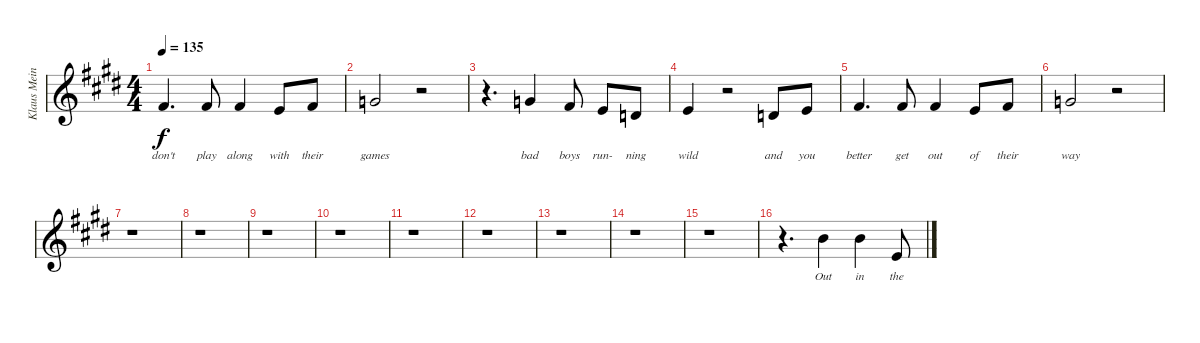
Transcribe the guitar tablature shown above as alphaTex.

\track ("Klaus Meine Vocals" "Klaus Mein") {instrument lead2sawtooth}
\staff {score}
\tuning (E4 B3 G3 D3 A2 E2) {hide}
\ts (4 4)
\tempo 135
\clef g2
\ks e
11.3.4{d lyrics (0 "don't") lyrics (1 "") lyrics (2 "") lyrics (3 "") lyrics (4 "") dy f} 11.3.8{lyrics (0 "play") lyrics (1 "") lyrics (2 "") lyrics (3 "") lyrics (4 "")} 11.3.4{lyrics (0 "along") lyrics (1 "") lyrics (2 "") lyrics (3 "") lyrics (4 "")} 14.4.8{lyrics (0 "with") lyrics (1 "") lyrics (2 "") lyrics (3 "") lyrics (4 "")} 11.3.8{lyrics (0 "their") lyrics (1 "") lyrics (2 "") lyrics (3 "") lyrics (4 "")} |
12.3.2{lyrics (0 "games") lyrics (1 "") lyrics (2 "") lyrics (3 "") lyrics (4 "")} r.2 |
r.4{d} 12.3.4{lyrics (0 "bad") lyrics (1 "") lyrics (2 "") lyrics (3 "") lyrics (4 "")} 11.3.8{lyrics (0 "boys") lyrics (1 "") lyrics (2 "") lyrics (3 "") lyrics (4 "")} 14.4.8{lyrics (0 "run-") lyrics (1 "") lyrics (2 "") lyrics (3 "") lyrics (4 "")} 12.4.8{lyrics (0 "ning") lyrics (1 "") lyrics (2 "") lyrics (3 "") lyrics (4 "")} |
14.4.4{lyrics (0 "wild") lyrics (1 "") lyrics (2 "") lyrics (3 "") lyrics (4 "")} r.2 12.4.8{lyrics (0 "and") lyrics (1 "") lyrics (2 "") lyrics (3 "") lyrics (4 "")} 14.4.8{lyrics (0 "you") lyrics (1 "") lyrics (2 "") lyrics (3 "") lyrics (4 "")} |
11.3.4{d lyrics (0 "better") lyrics (1 "") lyrics (2 "") lyrics (3 "") lyrics (4 "")} 11.3.8{lyrics (0 "get") lyrics (1 "") lyrics (2 "") lyrics (3 "") lyrics (4 "")} 11.3.4{lyrics (0 "out") lyrics (1 "") lyrics (2 "") lyrics (3 "") lyrics (4 "")} 14.4.8{lyrics (0 "of") lyrics (1 "") lyrics (2 "") lyrics (3 "") lyrics (4 "")} 11.3.8{lyrics (0 "their") lyrics (1 "") lyrics (2 "") lyrics (3 "") lyrics (4 "")} |
12.3.2{lyrics (0 "way") lyrics (1 "") lyrics (2 "") lyrics (3 "") lyrics (4 "")} r.2 |
r.1 |
r.1 |
r.1 |
r.1 |
r.1 |
r.1 |
r.1 |
r.1 |
r.1 |
r.4{d} 12.2.4{lyrics (0 "Out") lyrics (1 "") lyrics (2 "") lyrics (3 "") lyrics (4 "")} 12.2.4{lyrics (0 "in") lyrics (1 "") lyrics (2 "") lyrics (3 "") lyrics (4 "")} 14.4.8{lyrics (0 "the") lyrics (1 "") lyrics (2 "") lyrics (3 "") lyrics (4 "")}
